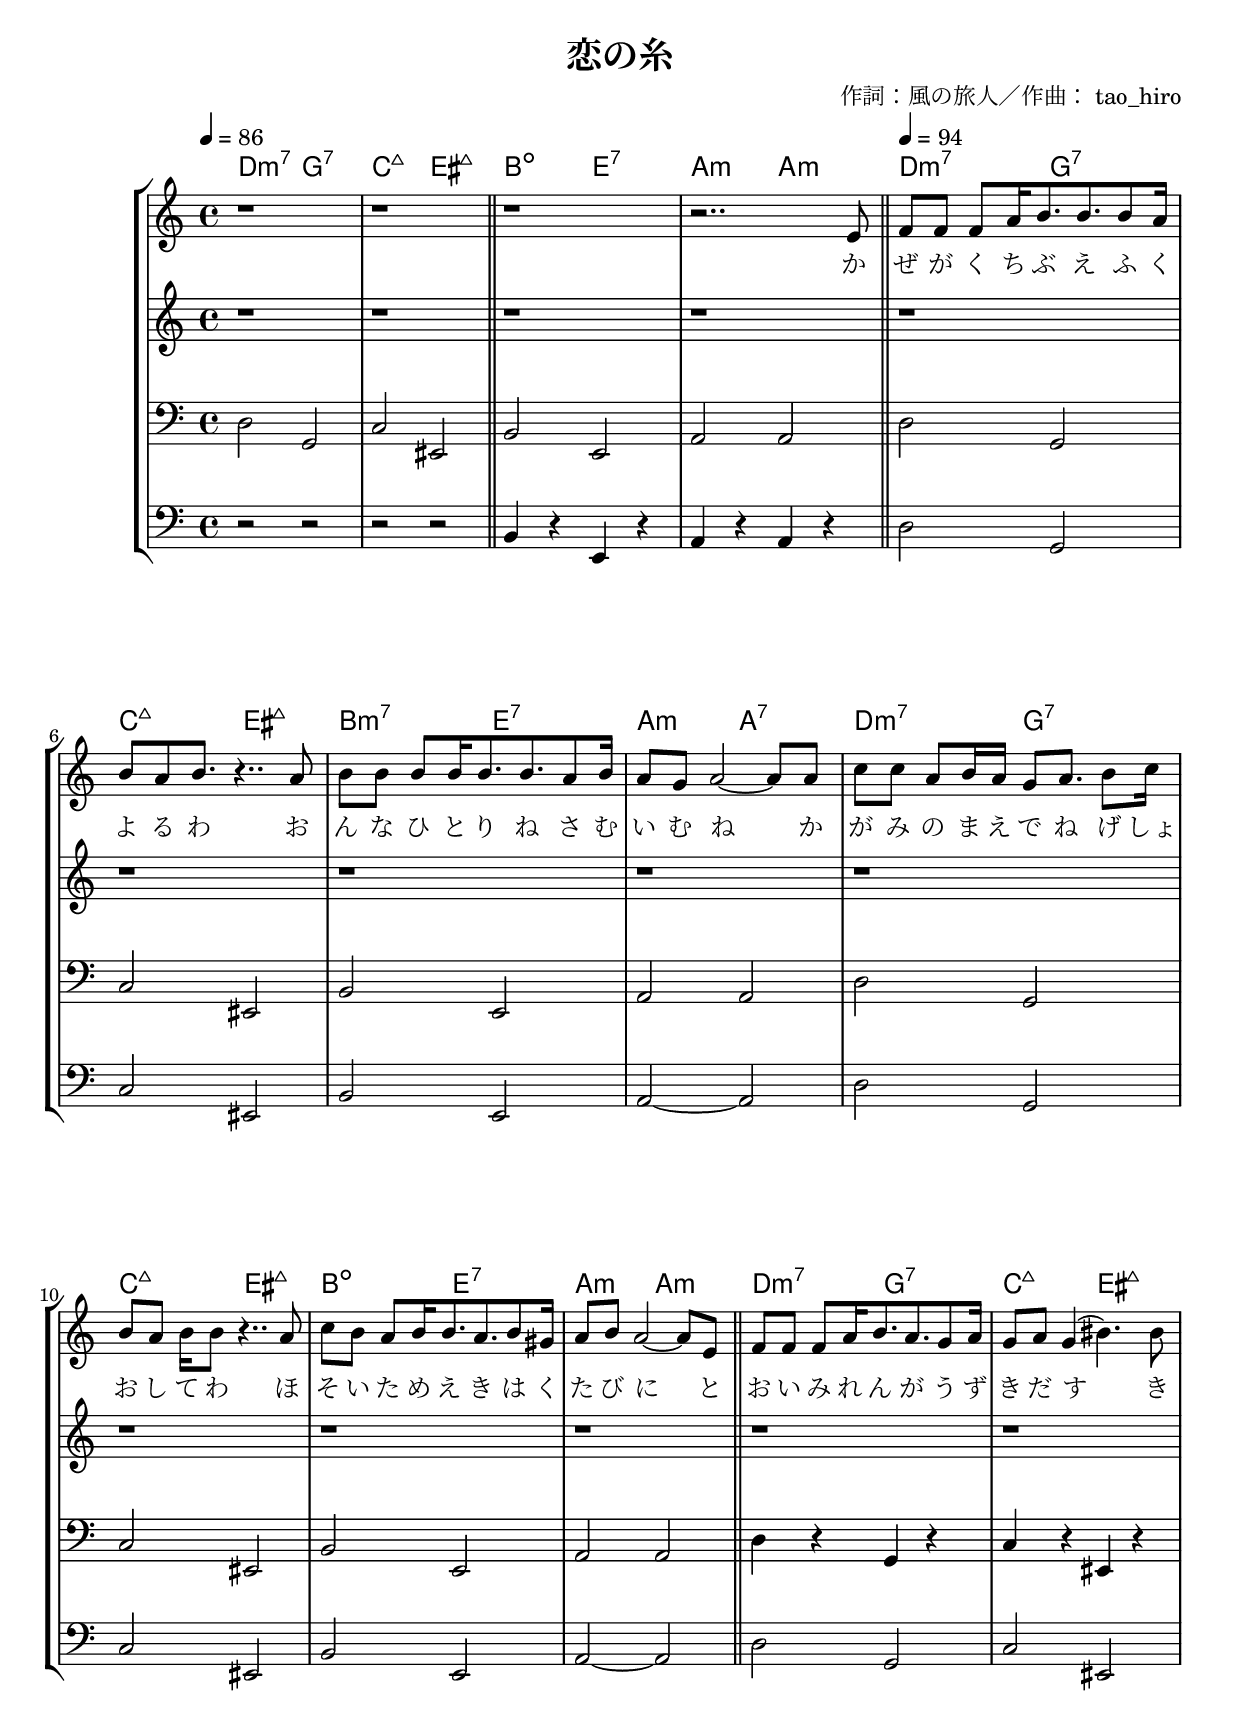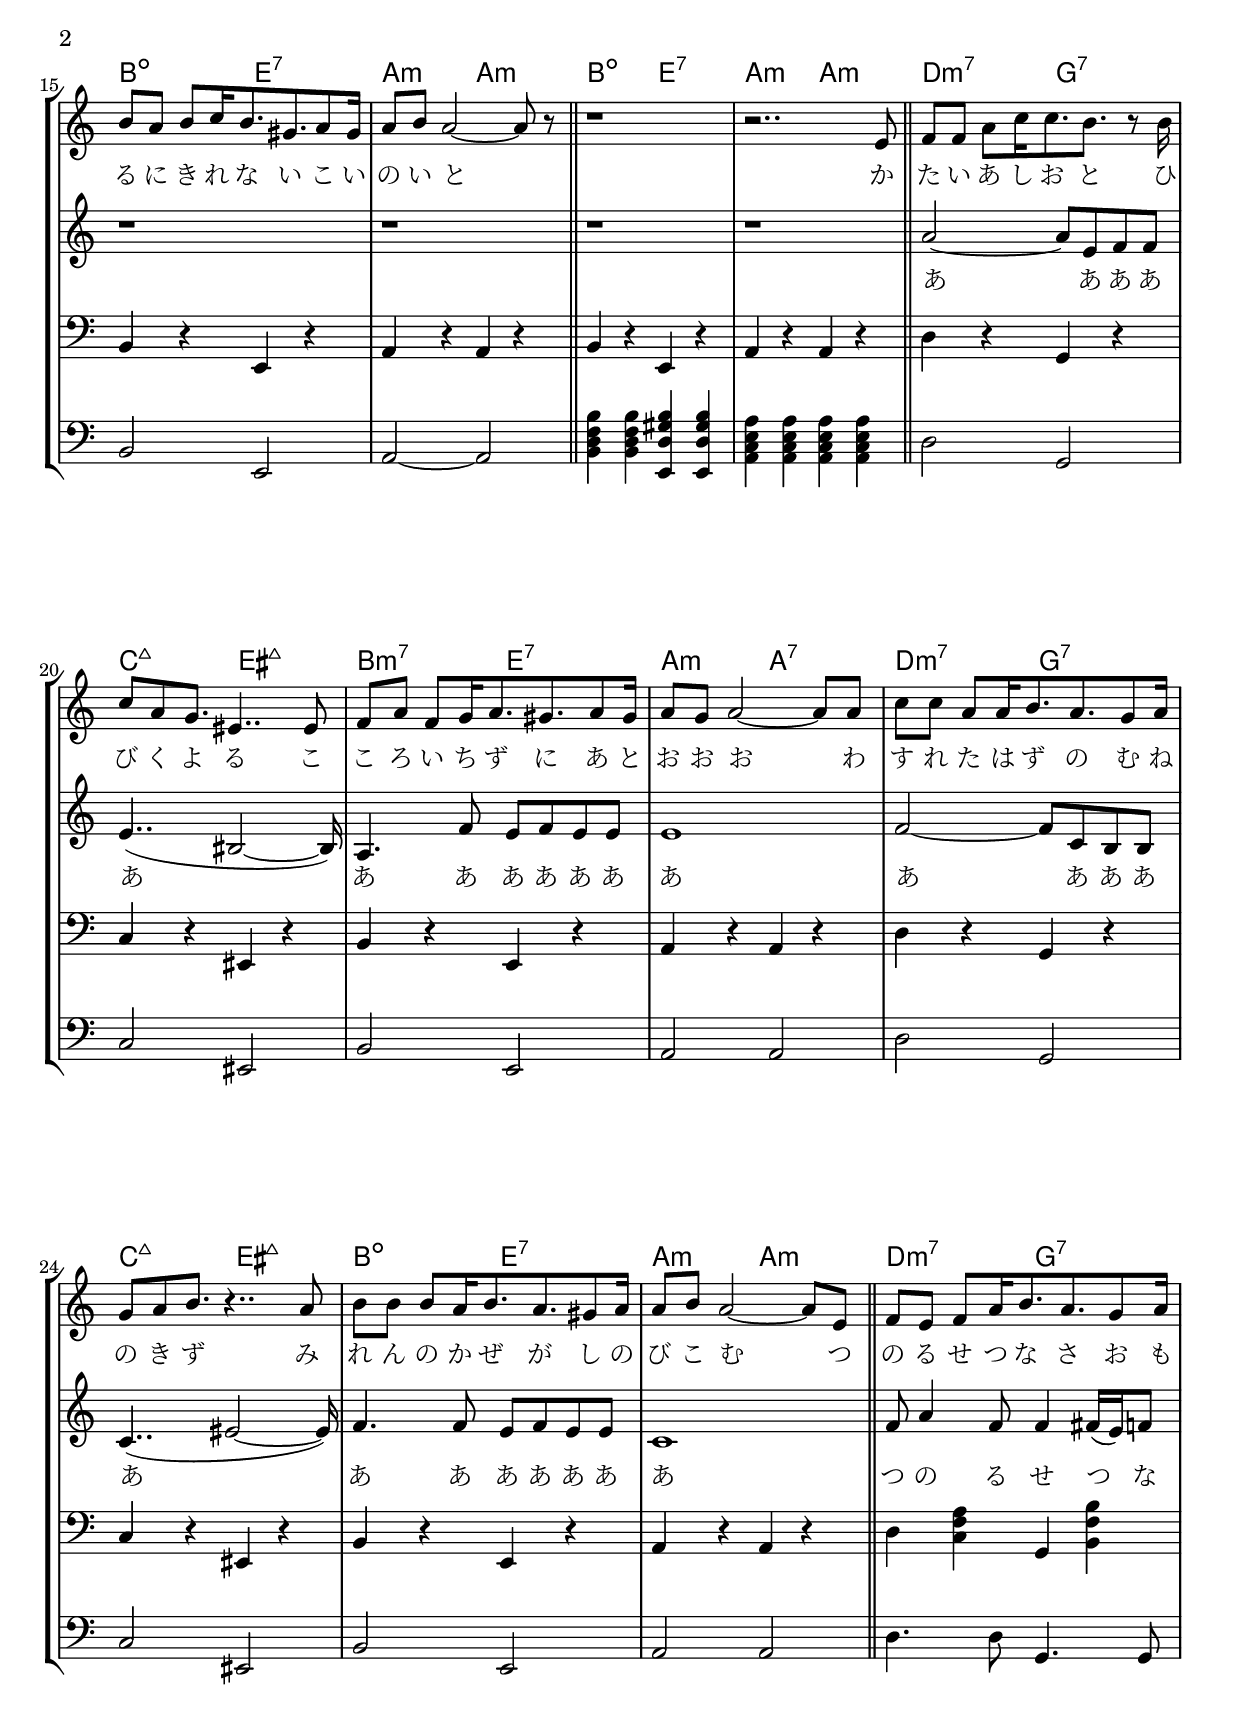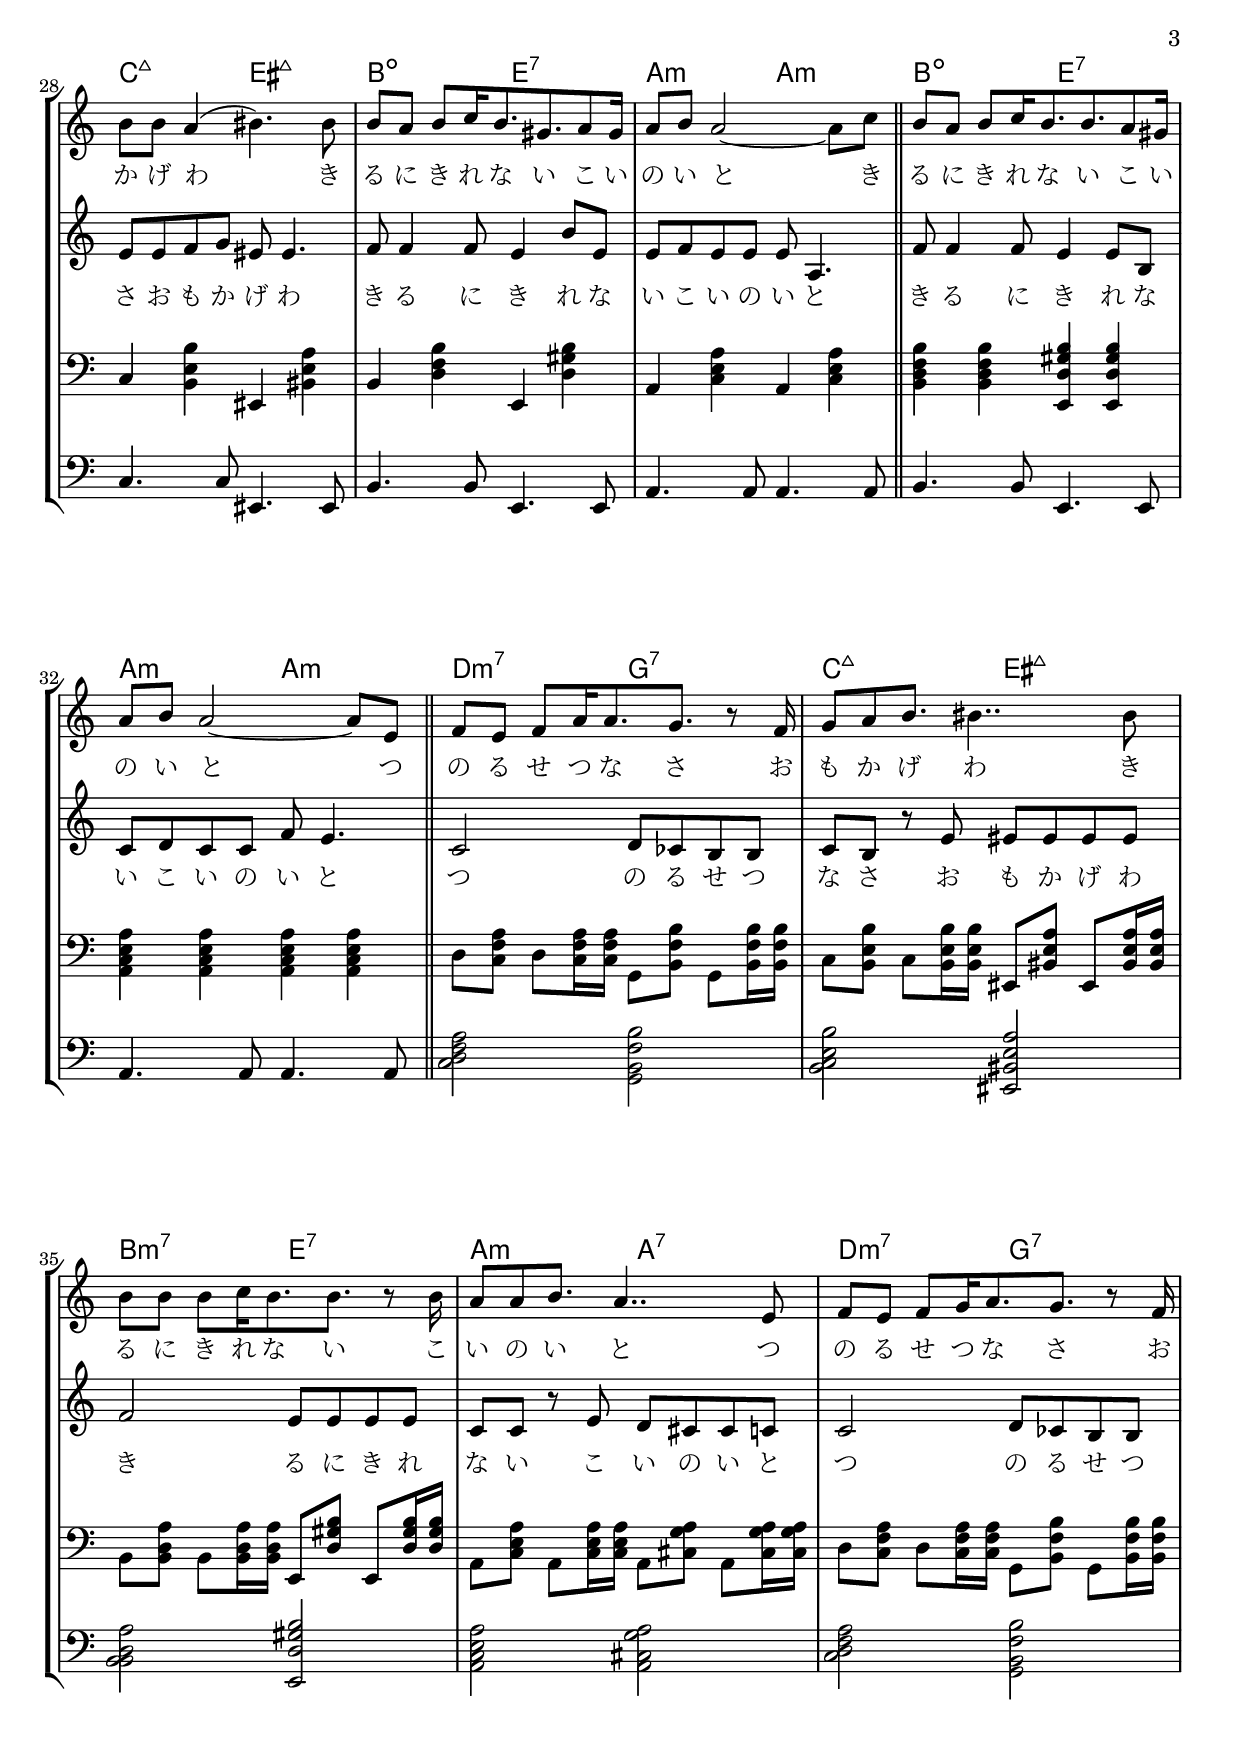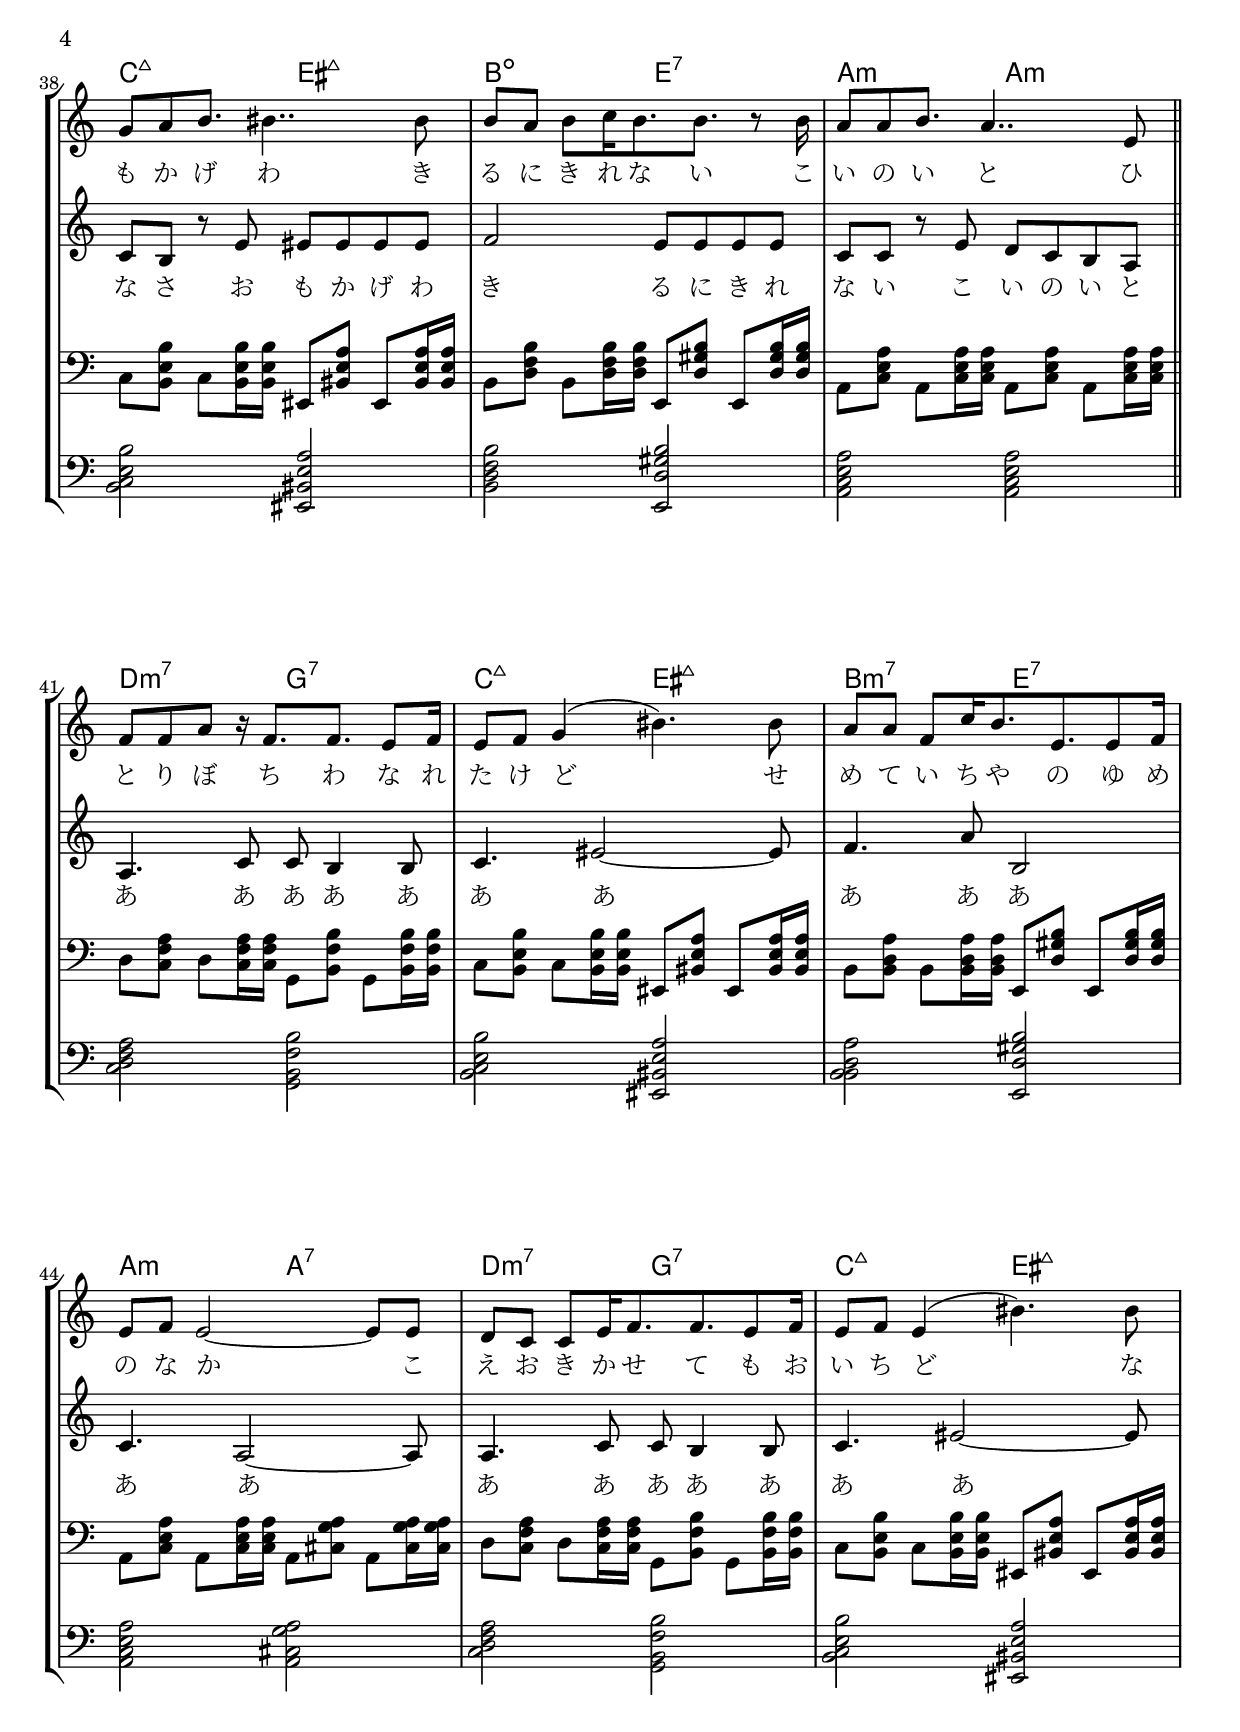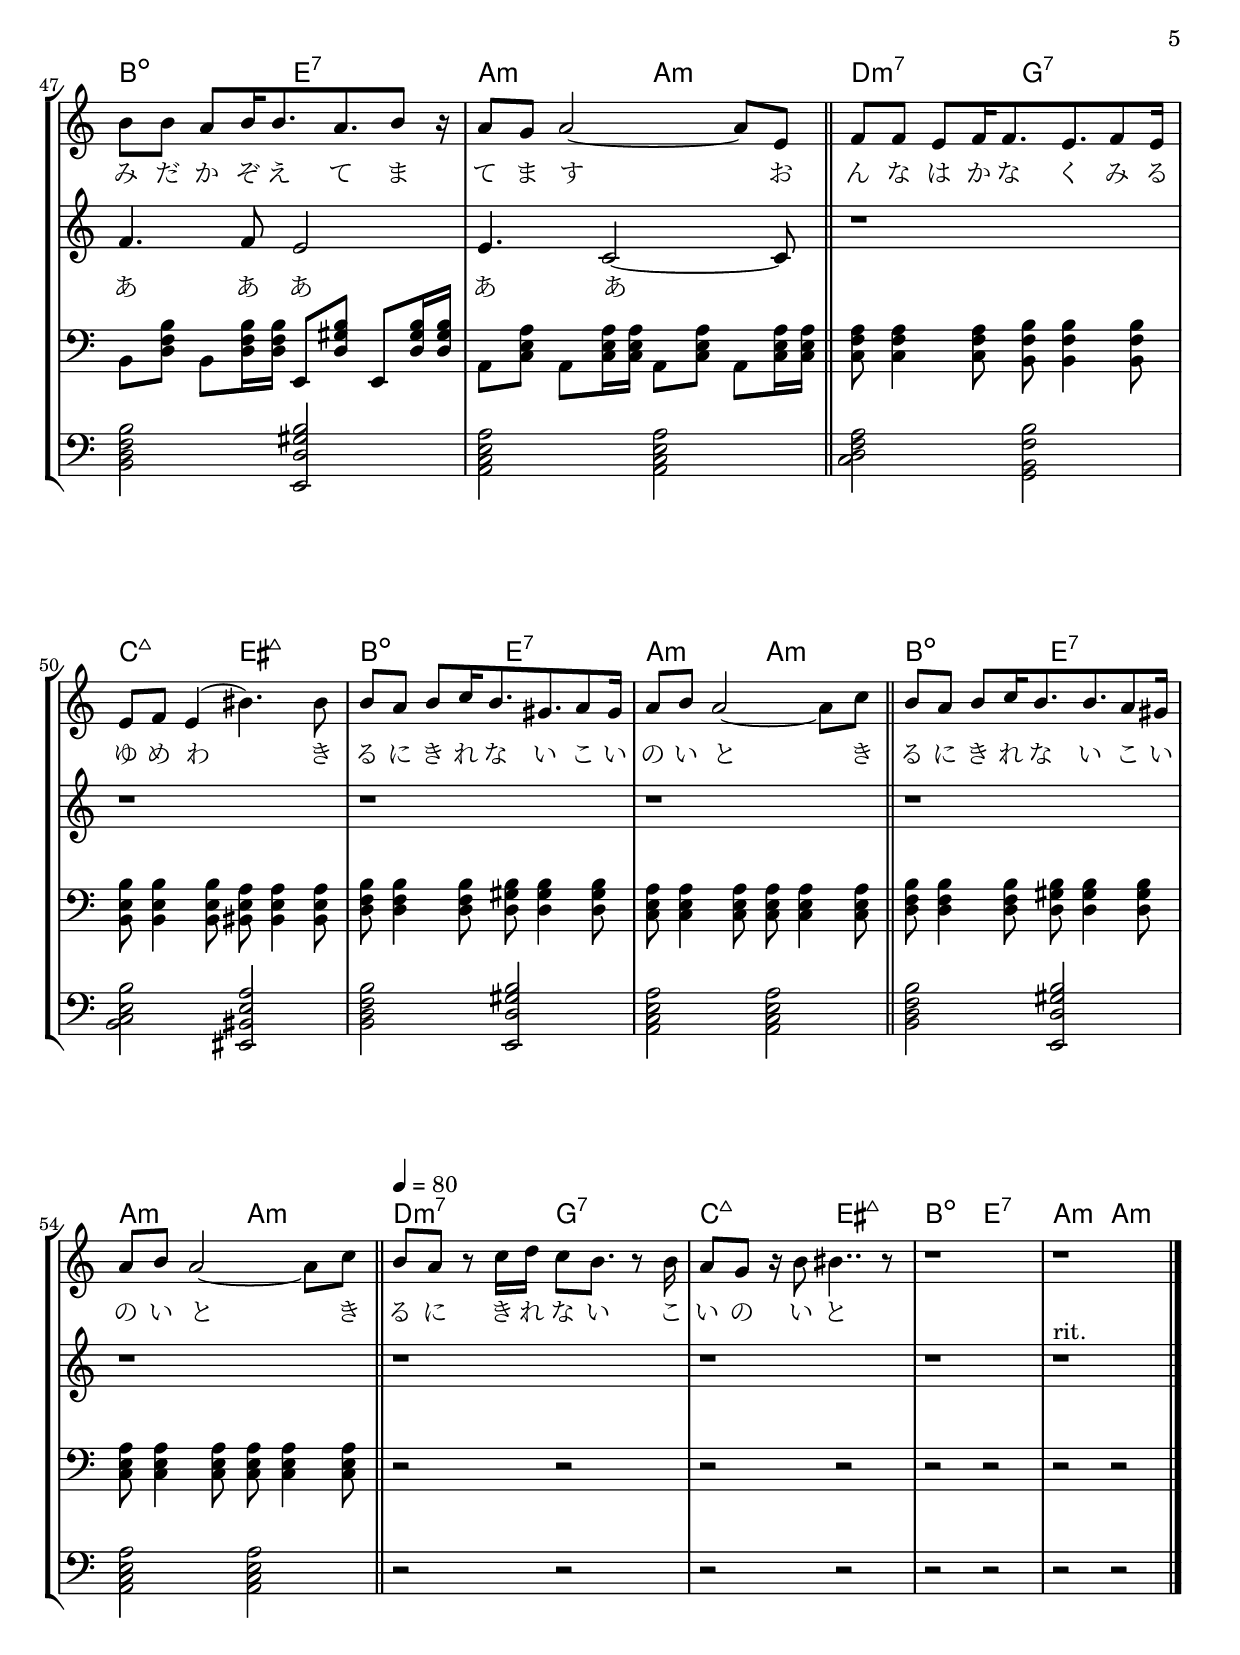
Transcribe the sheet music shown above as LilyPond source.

\version "2.12.1"

\header {
	title = \markup {恋の糸}
	composer = \markup \center-column {"作詞：風の旅人／作曲： tao_hiro"}
}

harmony = \chordmode {
	d2:min7 g:7 c:maj7 eis:maj7 

	b:dim e:7 a:m a:m 

	d:min7 g:7 c:maj7 eis:maj7 b:m7 e:7 a:m a:7 d:min7 g:7 c:maj7 eis:maj7 b:dim e:7 a:m a:m 

	d:min7 g:7 c:maj7 eis:maj7 b:dim e:7 a:m a:m 

	b:dim e:7 a:m a:m 

	d:min7 g:7 c:maj7 eis:maj7 b:m7 e:7 a:m a:7 d:min7 g:7 c:maj7 eis:maj7 b:dim e:7 a:m a:m 

	d:min7 g:7 c:maj7 eis:maj7 b:dim e:7 a:m a:m 

	b:dim e:7 a:m a:m 

	d:min7 g:7 c:maj7 eis:maj7 b:m7 e:7 a:m a:7 d:min7 g:7 c:maj7 eis:maj7 b:dim e:7 a:m a:m 

	d:min7 g:7 c:maj7 eis:maj7 b:m7 e:7 a:m a:7 d:min7 g:7 c:maj7 eis:maj7 b:dim e:7 a:m a:m 

	d:min7 g:7 c:maj7 eis:maj7 b:dim e:7 a:m a:m 

	b:dim e:7 a:m a:m 

	d:min7 g:7 c:maj7 eis:maj7 b:dim e:7 a:m a:m 
}

melody = {
	\key c \major
	\tempo 4 = 86
	r1 | r1   
	r1 | r2.. 
	\set Staff.midiInstrument = #"fss0.35"
	\set Staff.midiMinimumVolume = #0.7
	\set Staff.midiMaximumVolume = #0.9
	e'8 
		\tempo 4 = 94
f'8  f'8  f'8  a'16  b'8.  b'8.  b'8  a'16 
	b'8  a'8  b'8.  r4..  a'8 
	b'8  b'8  b'8  b'16  b'8.  b'8.  a'8  b'16 
	a'8  g'8  a'2~a'8  a'8 
	c''8  c''8  a'8  b'16  a'16  g'8  a'8.  b'8  c''16 
	b'8  a'8  b'16  b'8  r4..  a'8 
	c''8  b'8  a'8  b'16  b'8.  a'8.  b'8  gis'16 
	a'8  b'8  a'2~a'8  	\set Staff.midiInstrument = #"fss0.35"
	\set Staff.midiMinimumVolume = #0.7
	\set Staff.midiMaximumVolume = #0.9
	e'8 
	f'8  f'8  f'8  a'16  b'8.  a'8.  g'8  a'16 
	g'8  a'8  g'4  (bis'4.)  bis'8 
	b'8  a'8  b'8  c''16  b'8.  gis'8.  a'8  gis'16 
	a'8  b'8  a'2~a'8  	r8 	r1 | r2.. 
	\set Staff.midiInstrument = #"fss0.35"
	\set Staff.midiMinimumVolume = #0.7
	\set Staff.midiMaximumVolume = #0.9
	e'8 
	f'8  f'8  a'8  c''16  c''8.  b'8.  r8  b'16 
	c''8  a'8  g'8.  eis'4..  eis'8 
	f'8  a'8  f'8  g'16  a'8.  gis'8.  a'8  gis'16 
	a'8  g'8  a'2~a'8  a'8 
	c''8  c''8  a'8  a'16  b'8.  a'8.  g'8  a'16 
	g'8  a'8  b'8.  r4..  a'8 
	b'8  b'8  b'8  a'16  b'8.  a'8.  gis'8  a'16 
	a'8  b'8  a'2~a'8  	\set Staff.midiInstrument = #"fss0.35"
	\set Staff.midiMinimumVolume = #0.7
	\set Staff.midiMaximumVolume = #0.9
	e'8 
	f'8  e'8  f'8  a'16  b'8.  a'8.  g'8  a'16 
	b'8  b'8  a'4  (bis'4.)  bis'8 
	b'8  a'8  b'8  c''16  b'8.  gis'8.  a'8  gis'16 
	a'8  b'8  a'2~a'8  	\set Staff.midiInstrument = #"fss0.35"
	\set Staff.midiMinimumVolume = #0.7
	\set Staff.midiMaximumVolume = #0.9
	c''8 
	b'8  a'8  b'8  c''16  b'8.  b'8.  a'8  gis'16 
	a'8  b'8  a'2~a'8  	\set Staff.midiInstrument = #"Soprano Sax"
	\set Staff.midiMinimumVolume = #0.7
	\set Staff.midiMaximumVolume = #0.9
	e'8 
	f'8  e'8  f'8  a'16  a'8.  g'8.  r8  f'16 
	g'8  a'8  b'8.  bis'4..  bis'8 
	b'8  b'8  b'8  c''16  b'8.  b'8.  r8  b'16 
	a'8  a'8  b'8.  a'4..  e'8 
	f'8  e'8  f'8  g'16  a'8.  g'8.  r8  f'16 
	g'8  a'8  b'8.  bis'4..  bis'8 
	b'8  a'8  b'8  c''16  b'8.  b'8.  r8  b'16 
	a'8  a'8  b'8.  a'4..  	\set Staff.midiInstrument = #"fss0.35"
	\set Staff.midiMinimumVolume = #0.7
	\set Staff.midiMaximumVolume = #0.9
	e'8 
	f'8  f'8  a'8  r16  f'8.  f'8.  e'8  f'16 
	e'8  f'8  g'4  (bis'4.)  bis'8 
	a'8  a'8  f'8  c''16  b'8.  e'8.  e'8  f'16 
	e'8  f'8  e'2~e'8  e'8 
	d'8  c'8  c'8  e'16  f'8.  f'8.  e'8  f'16 
	e'8  f'8  e'4  (bis'4.)  bis'8 
	b'8  b'8  a'8  b'16  b'8.  a'8.  b'8  r16 
	a'8  g'8  a'2~a'8  	\set Staff.midiInstrument = #"fss0.35"
	\set Staff.midiMinimumVolume = #0.7
	\set Staff.midiMaximumVolume = #0.9
	e'8 
	f'8  f'8  e'8  f'16  f'8.  e'8.  f'8  e'16 
	e'8  f'8  e'4  (bis'4.)  bis'8 
	b'8  a'8  b'8  c''16  b'8.  gis'8.  a'8  gis'16 
	a'8  b'8  a'2~a'8  	\set Staff.midiInstrument = #"fss0.35"
	\set Staff.midiMinimumVolume = #0.7
	\set Staff.midiMaximumVolume = #0.9
	c''8 
	b'8  a'8  b'8  c''16  b'8.  b'8.  a'8  gis'16 
	a'8  b'8  a'2~a'8  	\set Staff.midiInstrument = #"fss0.35"
	\set Staff.midiMinimumVolume = #0.7
	\set Staff.midiMaximumVolume = #0.9
	c''8 
		\tempo 4 = 80
b'8  a'8  r8  c''16  d''16  c''8  b'8.  r8  b'16 
	a'8  g'8  r16  b'8  bis'4..  	r8 r1 r1 	\bar "|."
}

words = \lyricmode {
	
	
	か  ぜ  が  く  ち  ぶ  え  ふ  く  よ  る  わ  お  ん  な  ひ  と  り  ね  さ  む  い  む  ね  か  が  み  の  ま  え  で  ね  げ  しょ  お  し  て  わ  ほ  そ  い  た  め  え  き  は  く  た  び  に  
	と  お  い  み  れ  ん  が  う  ず  き  だ  す  き  る  に  き  れ  な  い  こ  い  の  い  と  
	
	か  た  い  あ  し  お  と  ひ  び  く  よ  る  こ  こ  ろ  い  ち  ず  に  あ  と  お  お  お  わ  す  れ  た  は  ず  の  む  ね  の  き  ず  み  れ  ん  の  か  ぜ  が  し  の  び  こ  む  
	つ  の  る  せ  つ  な  さ  お  も  か  げ  わ  き  る  に  き  れ  な  い  こ  い  の  い  と  
	き  る  に  き  れ  な  い  こ  い  の  い  と  
	つ  の  る  せ  つ  な  さ  お  も  か  げ  わ  き  る  に  き  れ  な  い  こ  い  の  い  と  つ  の  る  せ  つ  な  さ  お  も  か  げ  わ  き  る  に  き  れ  な  い  こ  い  の  い  と  
	ひ  と  り  ぼ  ち  わ  な  れ  た  け  ど  せ  め  て  い  ち  や  の  ゆ  め  の  な  か  こ  え  お  き  か  せ  て  も  お  い  ち  ど  な  み  だ  か  ぞ  え  て  ま  て  ま  す  
	お  ん  な  は  か  な  く  み  る  ゆ  め  わ  き  る  に  き  れ  な  い  こ  い  の  い  と  
	き  る  に  き  れ  な  い  こ  い  の  い  と  
	き  る  に  き  れ  な  い  こ  い  の  い  と  
}

secondmelody = {
	\key c \major
	\tempo 4 = 86
	r1 | r1   
	r1 | r1   
	\tempo 4 = 94
	r1 | r1 | r1 | r1 | r1 | r1 | r1 | r1   
	r1 | r1 | r1 | r1   
	r1 | r1   
	\set Staff.midiInstrument = #"French Horn"
	\set Staff.midiMinimumVolume = #0.7
	\set Staff.midiMaximumVolume = #0.9
	 a'2~a'8  e'8  f'8  f'8 
	e'4..  (bis2~bis16) 
	a4.  f'8  e'8  f'8  e'8  e'8 
	e'1 
	f'2~f'8  c'8  b8  b8 
	c'4..  (eis'2~eis'16) 
	f'4.  f'8  e'8  f'8  e'8  e'8 
	c'1
	\set Staff.midiInstrument = #"French Horn"
	\set Staff.midiMinimumVolume = #0.7
	\set Staff.midiMaximumVolume = #0.9
	 f'8  a'4  f'8  f'4  fis'16  (e'16)  f'8 
	e'8  e'8  f'8  g'8  eis'8  eis'4. 
	f'8  f'4  f'8  e'4  b'8  e'8 
	e'8  f'8  e'8  e'8  e'8  a4.
	\set Staff.midiInstrument = #"French Horn"
	\set Staff.midiMinimumVolume = #0.7
	\set Staff.midiMaximumVolume = #0.9
	 f'8  f'4  f'8  e'4  e'8  b8 
	c'8  d'8  c'8  c'8  f'8  e'4.
	\set Staff.midiInstrument = #"French Horn"
	\set Staff.midiMinimumVolume = #0.7
	\set Staff.midiMaximumVolume = #0.9
	 c'2  d'8  ces'8  b8  b8 
	c'8  b8  r8  e'8  eis'8  eis'8  eis'8  eis'8 
	f'2  e'8  e'8  e'8  e'8 
	c'8  c'8  r8  e'8  d'8  cis'8  cis'8  c'8 
	c'2  d'8  ces'8  b8  b8 
	c'8  b8  r8  e'8  eis'8  eis'8  eis'8  eis'8 
	f'2  e'8  e'8  e'8  e'8 
	c'8  c'8  r8  e'8  d'8  c'8  b8  a8
	\set Staff.midiInstrument = #"French Horn"
	\set Staff.midiMinimumVolume = #0.7
	\set Staff.midiMaximumVolume = #0.9
	 a4.  c'8  c'8  b4  b8 
	c'4.  eis'2~eis'8 
	f'4.  a'8  b2 
	c'4.  a2~a8 
	a4.  c'8  c'8  b4  b8 
	c'4.  eis'2~eis'8 
	f'4.  f'8  e'2 
	e'4.  c'2~c'8
	r1 | r1 | r1 | r1   
	r1 | r1   
	\tempo 4 = 80
	r1 | r1 | r1 | r1^"rit." \bar "|."
}

secondwords = \lyricmode {
	
	
	
	
	
	あ  あ  あ  あ  あ  あ  あ  あ  あ  あ  あ  あ  あ  あ  あ  あ  あ  あ  あ  あ  あ  あ  あ  あ  
	つ  の  る  せ  つ  な  さ  お  も  か  げ  わ  き  る  に  き  れ  な  い  こ  い  の  い  と  
	き  る  に  き  れ  な  い  こ  い  の  い  と  
	つ  の  る  せ  つ  な  さ  お  も  か  げ  わ  き  る  に  き  れ  な  い  こ  い  の  い  と  つ  の  る  せ  つ  な  さ  お  も  か  げ  わ  き  る  に  き  れ  な  い  こ  い  の  い  と  
	あ  あ  あ  あ  あ  あ  あ  あ  あ  あ  あ  あ  あ  あ  あ  あ  あ  あ  あ  あ  あ  あ  あ  あ  
	
	
	
}

tempochange = {
	\tempo 4 = 86
	r1 | r1 \bar "||"
	\tempo 4 = 86
	r1 | r1 \bar "||"
	\tempo 4 = 94
	r1 | r1 | r1 | r1 | r1 | r1 | r1 | r1 \bar "||"
	\tempo 4 = 94
	r1 | r1 | r1 | r1 \bar "||"
	\tempo 4 = 94
	r1 | r1 \bar "||"
	\tempo 4 = 94
	r1 | r1 | r1 | r1 | r1 | r1 | r1 | r1 \bar "||"
	\tempo 4 = 94
	r1 | r1 | r1 | r1 \bar "||"
	\tempo 4 = 94
	r1 | r1 \bar "||"
	\tempo 4 = 94
	r1 | r1 | r1 | r1 | r1 | r1 | r1 | r1 \bar "||"
	\tempo 4 = 94
	r1 | r1 | r1 | r1 | r1 | r1 | r1 | r1 \bar "||"
	\tempo 4 = 94
	r1 | r1 | r1 | r1 \bar "||"
	\tempo 4 = 94
	r1 | r1 \bar "||"
	\tempo 4 = 80
	r1 | r1 | r1 | r1 \bar "|."
}

mainacc = {
	\clef bass
	\set Staff.midiInstrument = #"Violin"
	\set Staff.midiMinimumVolume = #0.3
	\set Staff.midiMaximumVolume = #0.6
	\key c \major
	\tempo 4 = 86
	d2
	~g,2
	c2
	~eis,2
	\bar "||"

	\set Staff.midiInstrument = #"Violin"
	\set Staff.midiMinimumVolume = #0.3
	\set Staff.midiMaximumVolume = #0.6
	b,2
	e,2
	a,2
	a,2
	\bar "||"

	\set Staff.midiInstrument = #"Viola"
	\set Staff.midiMinimumVolume = #0.3
	\set Staff.midiMaximumVolume = #0.6
	\tempo 4 = 94
	d2
	g,2
	c2
	eis,2
	b,2
	e,2
	a,2
	a,2
	d2
	g,2
	c2
	eis,2
	b,2
	e,2
	a,2
	a,2
	\bar "||"

	\set Staff.midiInstrument = #"Cello"
	\set Staff.midiMinimumVolume = #0.3
	\set Staff.midiMaximumVolume = #0.6
	d4 r4
	g,4 r4
	c4 r4
	eis,4 r4
	b,4 r4
	e,4 r4
	a,4 r4
	a,4 r4
	\bar "||"

	\set Staff.midiInstrument = #"Violin"
	\set Staff.midiMinimumVolume = #0.3
	\set Staff.midiMaximumVolume = #0.6
	b,4 r4
	e,4 r4
	a,4 r4
	a,4 r4
	\bar "||"

	\set Staff.midiInstrument = #"Viola"
	\set Staff.midiMinimumVolume = #0.3
	\set Staff.midiMaximumVolume = #0.6
	d4 r4
	g,4 r4
	c4 r4
	eis,4 r4
	b,4 r4
	e,4 r4
	a,4 r4
	a,4 r4
	d4 r4
	g,4 r4
	c4 r4
	eis,4 r4
	b,4 r4
	e,4 r4
	a,4 r4
	a,4 r4
	\bar "||"

	\set Staff.midiInstrument = #"Cello"
	\set Staff.midiMinimumVolume = #0.3
	\set Staff.midiMaximumVolume = #0.6
	d4 <c f a>4
	g,4 <b, f b>4
	c4 <b, e b>4
	eis,4 <bis, e a>4
	b,4 <d f b>4
	e,4 <d gis b>4
	a,4 <c e a>4
	a,4 <c e a>4
	\bar "||"

	\set Staff.midiInstrument = #"Cello"
	\set Staff.midiMinimumVolume = #0.3
	\set Staff.midiMaximumVolume = #0.6
	<b, d f b>4 <b, d f b>4
	<e, d gis b>4 <e, d gis b>4
	<a, c e a>4 <a, c e a>4
	<a, c e a>4 <a, c e a>4
	\bar "||"

	\set Staff.midiInstrument = #"Contrabass"
	\set Staff.midiMinimumVolume = #0.3
	\set Staff.midiMaximumVolume = #0.6
	d8 <c f a> d <c f a>16 <c f a>
	g,8 <b, f b> g, <b, f b>16 <b, f b>
	c8 <b, e b> c <b, e b>16 <b, e b>
	eis,8 <bis, e a> eis, <bis, e a>16 <bis, e a>
	b,8 <b, d a> b, <b, d a>16 <b, d a>
	e,8 <d gis b> e, <d gis b>16 <d gis b>
	a,8 <c e a> a, <c e a>16 <c e a>
	a,8 <cis g a> a, <cis g a>16 <cis g a>
	d8 <c f a> d <c f a>16 <c f a>
	g,8 <b, f b> g, <b, f b>16 <b, f b>
	c8 <b, e b> c <b, e b>16 <b, e b>
	eis,8 <bis, e a> eis, <bis, e a>16 <bis, e a>
	b,8 <d f b> b, <d f b>16 <d f b>
	e,8 <d gis b> e, <d gis b>16 <d gis b>
	a,8 <c e a> a, <c e a>16 <c e a>
	a,8 <c e a> a, <c e a>16 <c e a>
	\bar "||"

	\set Staff.midiInstrument = #"Contrabass"
	\set Staff.midiMinimumVolume = #0.3
	\set Staff.midiMaximumVolume = #0.6
	d8 <c f a> d <c f a>16 <c f a>
	g,8 <b, f b> g, <b, f b>16 <b, f b>
	c8 <b, e b> c <b, e b>16 <b, e b>
	eis,8 <bis, e a> eis, <bis, e a>16 <bis, e a>
	b,8 <b, d a> b, <b, d a>16 <b, d a>
	e,8 <d gis b> e, <d gis b>16 <d gis b>
	a,8 <c e a> a, <c e a>16 <c e a>
	a,8 <cis g a> a, <cis g a>16 <cis g a>
	d8 <c f a> d <c f a>16 <c f a>
	g,8 <b, f b> g, <b, f b>16 <b, f b>
	c8 <b, e b> c <b, e b>16 <b, e b>
	eis,8 <bis, e a> eis, <bis, e a>16 <bis, e a>
	b,8 <d f b> b, <d f b>16 <d f b>
	e,8 <d gis b> e, <d gis b>16 <d gis b>
	a,8 <c e a> a, <c e a>16 <c e a>
	a,8 <c e a> a, <c e a>16 <c e a>
	\bar "||"

	\set Staff.midiInstrument = #"Contrabass"
	\set Staff.midiMinimumVolume = #0.3
	\set Staff.midiMaximumVolume = #0.6
	<c f a>8 <c f a>4 <c f a>8
	<b, f b>8 <b, f b>4 <b, f b>8
	<b, e b>8 <b, e b>4 <b, e b>8
	<bis, e a>8 <bis, e a>4 <bis, e a>8
	<d f b>8 <d f b>4 <d f b>8
	<d gis b>8 <d gis b>4 <d gis b>8
	<c e a>8 <c e a>4 <c e a>8
	<c e a>8 <c e a>4 <c e a>8
	\bar "||"

	\set Staff.midiInstrument = #"Contrabass"
	\set Staff.midiMinimumVolume = #0.3
	\set Staff.midiMaximumVolume = #0.6
	<d f b>8 <d f b>4 <d f b>8
	<d gis b>8 <d gis b>4 <d gis b>8
	<c e a>8 <c e a>4 <c e a>8
	<c e a>8 <c e a>4 <c e a>8
	\bar "||"

	\set Staff.midiInstrument = #"Acoustic grand"
	\set Staff.midiMinimumVolume = #0.3
	\set Staff.midiMaximumVolume = #0.6
	\tempo 4 = 80
	r2
	r2
	r2
	r2
	r2
	r2
	r2
	r2
	\bar "|."
}

subacc = {
	\clef bass
	\set Staff.midiInstrument = #"Acoustic grand"
	\set Staff.midiMinimumVolume = #0.3
	\set Staff.midiMaximumVolume = #0.6
	\key c \major
	\tempo 4 = 86
	r2
	r2
	r2
	r2
	\bar "||"

	\set Staff.midiInstrument = #"Muted Trumpet"
	\set Staff.midiMinimumVolume = #0.3
	\set Staff.midiMaximumVolume = #0.6
	b,4 r4
	e,4 r4
	a,4 r4
	a,4 r4
	\bar "||"

	\set Staff.midiInstrument = #"Muted Trumpet"
	\set Staff.midiMinimumVolume = #0.3
	\set Staff.midiMaximumVolume = #0.6
	\tempo 4 = 94
	d2
	~g,2
	c2
	~eis,2
	b,2
	~e,2
	a,2
	~a,2
	d2
	~g,2
	c2
	~eis,2
	b,2
	~e,2
	a,2
	~a,2
	\bar "||"

	\set Staff.midiInstrument = #"Muted Trumpet"
	\set Staff.midiMinimumVolume = #0.3
	\set Staff.midiMaximumVolume = #0.6
	d2
	~g,2
	c2
	~eis,2
	b,2
	~e,2
	a,2
	~a,2
	\bar "||"

	\set Staff.midiInstrument = #"Muted Trumpet"
	\set Staff.midiMinimumVolume = #0.3
	\set Staff.midiMaximumVolume = #0.6
	<b, d f b>4 <b, d f b>4
	<e, d gis b>4 <e, d gis b>4
	<a, c e a>4 <a, c e a>4
	<a, c e a>4 <a, c e a>4
	\bar "||"

	\set Staff.midiInstrument = #"Muted Trumpet"
	\set Staff.midiMinimumVolume = #0.3
	\set Staff.midiMaximumVolume = #0.6
	d2
	g,2
	c2
	eis,2
	b,2
	e,2
	a,2
	a,2
	d2
	g,2
	c2
	eis,2
	b,2
	e,2
	a,2
	a,2
	\bar "||"

	\set Staff.midiInstrument = #"Muted Trumpet"
	\set Staff.midiMinimumVolume = #0.3
	\set Staff.midiMaximumVolume = #0.6
	d4.d8
	g,4.g,8
	c4.c8
	eis,4.eis,8
	b,4.b,8
	e,4.e,8
	a,4.a,8
	a,4.a,8
	\bar "||"

	\set Staff.midiInstrument = #"Muted Trumpet"
	\set Staff.midiMinimumVolume = #0.3
	\set Staff.midiMaximumVolume = #0.6
	b,4.b,8
	e,4.e,8
	a,4.a,8
	a,4.a,8
	\bar "||"

	\set Staff.midiInstrument = #"Muted Trumpet"
	\set Staff.midiMinimumVolume = #0.3
	\set Staff.midiMaximumVolume = #0.6
	<d c f a>2
	<g, b, f b>2
	<c b, e b>2
	<eis, bis, e a>2
	<b, b, d a>2
	<e, d gis b>2
	<a, c e a>2
	<a, cis g a>2
	<d c f a>2
	<g, b, f b>2
	<c b, e b>2
	<eis, bis, e a>2
	<b, d f b>2
	<e, d gis b>2
	<a, c e a>2
	<a, c e a>2
	\bar "||"

	\set Staff.midiInstrument = #"Muted Trumpet"
	\set Staff.midiMinimumVolume = #0.3
	\set Staff.midiMaximumVolume = #0.6
	<d c f a>2
	<g, b, f b>2
	<c b, e b>2
	<eis, bis, e a>2
	<b, b, d a>2
	<e, d gis b>2
	<a, c e a>2
	<a, cis g a>2
	<d c f a>2
	<g, b, f b>2
	<c b, e b>2
	<eis, bis, e a>2
	<b, d f b>2
	<e, d gis b>2
	<a, c e a>2
	<a, c e a>2
	\bar "||"

	\set Staff.midiInstrument = #"Muted Trumpet"
	\set Staff.midiMinimumVolume = #0.3
	\set Staff.midiMaximumVolume = #0.6
	<d c f a>2
	<g, b, f b>2
	<c b, e b>2
	<eis, bis, e a>2
	<b, d f b>2
	<e, d gis b>2
	<a, c e a>2
	<a, c e a>2
	\bar "||"

	\set Staff.midiInstrument = #"Muted Trumpet"
	\set Staff.midiMinimumVolume = #0.3
	\set Staff.midiMaximumVolume = #0.6
	<b, d f b>2
	<e, d gis b>2
	<a, c e a>2
	<a, c e a>2
	\bar "||"

	\set Staff.midiInstrument = #"Acoustic grand"
	\set Staff.midiMinimumVolume = #0.3
	\set Staff.midiMaximumVolume = #0.6
	\tempo 4 = 80
	r2
	r2
	r2
	r2
	r2
	r2
	r2
	r2
	\bar "|."
}

percA = {
	\drummode {
	r1 |r1 \bar "||"
	r1 |r1 \bar "||"
	r1  |r1  |r1  |r1  |r1  |r1  |r1  |r2 r8 hho4 hho8  \bar "||"
	r1  |r1  |r1  |r2 r8 hho4 hho8  \bar "||"
	r1  |r2 r8 hho4 hho8  \bar "||"
	hh4 hh8 hh2 r8  |\times 16/32{ hh2 hh8. hh8. hh4. hh2. } |hh4 hh8 hh2 r8  |hh4 hh8 hh4 hh4.  |hh4 hh8 hh2 r8  |\times 16/32{ hh2 hh8. hh8. hh4. hh2. } |hh4 hh8 hh2 r8  |\times 16/32{ hh2 hh8. hh1 r4 r16 } \bar "||"
	\times 16/12{ cymr8. cymr8 cymr16 cymr8. cymr8 cymr16 } |\times 16/12{ r8. cymr8 cymr16 cymr8. cymr8 cymr16 } |\times 16/12{ cymr8. cymr8 cymr16 cymr8. cymr8 cymr16 } |\times 16/12{ cymr8. cymr8 cymr4. r16 } \bar "||"
	\times 16/12{ cymr8. cymr8 cymr16 cymr8. cymr8 cymr16 } |\times 16/12{ cymr8. cymr8 cymr4. r16 } \bar "||"
	cymr4 cymr4 cymr4 cymr4  |cymr4 cymr8 cymr16 cymr16 cymr4 cymr4  |cymr4 cymr4 cymr4 cymr4  |cymr4 cymr2.  |cymr4 cymr4 cymr4 cymr4  |cymr4 cymr8 cymr16 cymr16 cymr4 cymr4  |cymr4 cymr4 cymr4 cymr4  |cymr4 cymr2.  \bar "||"
	cymr4 cymr4 cymr4 cymr4  |cymr4 cymr8 cymr16 cymr16 cymr4 cymr4  |cymr4 cymr4 cymr4 cymr4  |cymr4 cymr2.  |cymr4 cymr4 cymr4 cymr4  |cymr4 cymr8 cymr16 cymr16 cymr4 cymr4  |cymr4 cymr4 cymr4 cymr4  |cymr4 cymr2.  \bar "||"
	r8 cymr16 cymr16 cymr8 cymr16 cymr16 cymr8 cymr16 cymr16 cymr8 cymr8  |cymr8 cymr16 cymr16 cymr8 cymr16 cymr16 cymr8 cymr16 cymr16 cymr8 cymr8  |cymr8 cymr16 cymr16 cymr8 cymr16 cymr16 cymr8 cymr16 cymr16 cymr8 cymr16 cymr16  |cymr8 cymr16 cymr16 cymr8 cymr16 cymr16 cymr8 cymr16 cymr16 cymr8 cymr8  \bar "||"
	r8 cymr16 cymr16 cymr8 cymr16 cymr16 cymr8 cymr16 cymr16 cymr8 cymr8  |cymr8 cymr16 cymr16 cymr8 cymr16 cymr16 cymr8 cymr16 cymr16 cymr8 cymr8  \bar "||"
	r1 |r1 |r1 |r1 \bar "|."
	}
}

percB = {
	\drummode {
	r1 |r1 \bar "||"
	r1 |r1 \bar "||"
	r4. hhp2 hhp8  |r4. hhp2 hhp8  |r4. hhp2 hhp8  |r4. hhp2 hhp8  |r4. hhp2 hhp8  |r4. hhp2 hhp8  |r4. hhp2 hhp8  |hhp4 hhp4 hhp4 hhp4  \bar "||"
	r4. hhp2 hhp8  |r4. hhp2 hhp8  |r4. hhp2 hhp8  |hhp4 hhp4 hhp4 hhp4  \bar "||"
	r4. hhp2 hhp8  |hhp4 hhp4 hhp4 hhp4  \bar "||"
	r16 hhp8 hhp8 hhp2 r8.  |\times 16/32{ r8 hhp4 hhp4 hhp8 hhp2 r8 hhp2 r8 } |r16 hhp8 hhp8 hhp2 r8.  |r16 hhp8 hhp8 hhp8. hhp2  |r16 hhp8 hhp8 hhp2 r8.  |\times 16/32{ r8 hhp4 hhp4 hhp8 hhp2 r8 hhp2 r8 } |r16 hhp8 hhp8 hhp2 r8.  |\times 16/32{ r8 hhp4 hhp4 hhp8 hhp1 r4 } \bar "||"
	\times 16/12{ r2 r8 hhp8 } |\times 16/12{ r2. } |\times 16/12{ r2 r8 hhp8 } |\times 16/12{ hhp2. } \bar "||"
	\times 16/12{ r2 r8 hhp8 } |\times 16/12{ r2. } \bar "||"
	r2 sn2  |r2 sn2  |r2 sn2  |r8 sn8 sn2.  |r2 sn2  |r2 sn2  |r2 sn2  |r8 sn8 sn2.  \bar "||"
	r2 sn2  |r2 sn2  |r2 sn2  |r8 sn8 sn2.  |r2 sn2  |r2 sn2  |r2 sn2  |r8 sn8 sn2.  \bar "||"
	r4 sn2 sn4  |r4 sn8 sn4. sn4  |r4 sn2 sn4  |r4 sn2 sn8 sn16 sn16  \bar "||"
	r4 sn2 sn4  |r4 sn2 sn8 sn16 sn16  \bar "||"
	r1 |r1 |r1 |r1 \bar "|."
	}
}

percC = {
	\drummode {
	r1 |r1 \bar "||"
	r1 |r1 \bar "||"
	hh4 hh4 hh4 hh4  |hh4 hh4 hh4 hh4  |hh4 hh4 hh4 hh4  |hh4 hh4 hh4 hh4  |hh4 hh4 hh4 hh4  |hh4 hh4 hh4 hh4  |hh4 hh4 hh4 hh4  |r4. hh2 r8  \bar "||"
	hh4 hh4 hh4 hh4  |hh4 hh4 hh4 hh4  |hh4 hh4 hh4 hh4  |r4. hh2 r8  \bar "||"
	hh4 hh4 hh4 hh4  |r4. hh2 r8  \bar "||"
	r1  |\times 16/32{ r1 r2 hho2 } |r1  |\times 16/32{ r1 r2 hho2 } |r1  |\times 16/32{ r1 r2 hho2 } |r1  |\times 16/32{ r1 r2 hho2 } \bar "||"
	\times 16/12{ bd4. bd4 r16 bd16 } |\times 16/12{ bd4. bd4. } |\times 16/12{ bd4. bd4 r16 bd16 } |\times 16/12{ bd4 r16 bd16 bd4. } \bar "||"
	\times 16/12{ bd4. bd4 r16 bd16 } |\times 16/12{ bd4 r16 bd16 bd4. } \bar "||"
	bd2. r8 bd8  |bd2. r8 bd8  |bd2. r8 bd8  |bd4. bd8 bd4. bd8  |bd2. r8 bd8  |bd2. r8 bd8  |bd2. r8 bd8  |bd2 r8 bd4.  \bar "||"
	bd2. r8 bd8  |bd2. r8 bd8  |bd2. r8 bd8  |bd4. bd8 bd4. bd8  |bd2. r8 bd8  |bd2. r8 bd8  |bd2. r8 bd8  |bd2 r8 bd4.  \bar "||"
	bd8. bd16 bd8. bd16 bd8. bd16 bd8. bd16  |bd8. bd16 bd8. bd16 bd8. bd16 bd4  |bd8. bd16 bd8. bd16 bd8. bd16 bd8. bd16  |bd8. bd16 bd8. bd16 bd8. bd16 bd8. bd16  \bar "||"
	bd8. bd16 bd8. bd16 bd8. bd16 bd8. bd16  |bd8. bd16 bd8. bd16 bd8. bd16 bd8. bd16  \bar "||"
	r1 |r1 |r1 |r1 \bar "|."
	}
}

percD = {
	\drummode {
	r1 |r1 \bar "||"
	r1 |r1 \bar "||"
	bd2. r8 bd8  |bd8. bd8. bd2 bd8  |bd2. r8 bd8  |bd8. bd8. bd2 bd8  |bd2. r8 bd8  |bd8. bd8. bd2 bd8  |bd2. r8 bd8  |bd8. bd4. r16 bd4 bd8  \bar "||"
	bd2. r8 bd8  |bd8. bd8. bd2 bd8  |bd2. r8 bd8  |bd8. bd4. r16 bd4 bd8  \bar "||"
	bd2. r8 bd8  |bd8. bd4. r16 bd4 bd8  \bar "||"
	bd8. bd8. bd2 bd8  |\times 16/32{ bd4. bd4. bd2 bd2 bd4 } |bd8. bd8. bd2 bd8  |bd8. bd8. bd2 r8  |bd8. bd8. bd2 bd8  |\times 16/32{ bd4. bd4. bd2 bd2 bd4 } |bd8. bd8. bd2 bd8  |\times 16/32{ bd4. bd4. bd8 bd2 r8 bd2 } \bar "||"
	\times 16/12{ r2. } |\times 16/12{ rb2. } |\times 16/12{ r2. } |\times 16/12{ rb2. } \bar "||"
	\times 16/12{ r2. } |\times 16/12{ rb2. } \bar "||"
	r1 |r1 |r1 |r2 r8 tommh8 tommh4  |r1 |r1 |r1 |r8. tommh8. tommh2 r8  \bar "||"
	r1 |r1 |r1 |r2 r8 tommh8 tommh4  |r1 |r1 |r1 |r8. tommh8. tommh2 r8  \bar "||"
	r1  |r2 r16 tommh4. r16  |r1  |r4. tommh2 r8  \bar "||"
	r1  |r4. tommh2 r8  \bar "||"
	r1 |r1 |r1 |r1 \bar "|."
	}
}

percE = {
	\drummode {
	r1 |r1 \bar "||"
	r1 |r1 \bar "||"
	r1 | r1 | r1 | r1 | r1 | r1 | r1 | r1 \bar "||"
	r1 | r1 | r1 | r1 \bar "||"
	r1 | r1 \bar "||"
	r2 ss2  |\times 16/32{ r1 ss1 } |r2 ss2  |\times 16/32{ r1 ss1 } |r2 ss2  |\times 16/32{ r1 ss1 } |r2 ss2  |\times 16/32{ r1 ss1 } \bar "||"
	r1 |r1 |r1 |\times 16/12{ r4. sn8 sn4 } \bar "||"
	r1 |\times 16/12{ r4. sn8 sn4 } \bar "||"
	r1 |r1 |r1 |r2. r8 toml8  |r1 |r1 |r1 |r2. toml8 toml8  \bar "||"
	r1 |r1 |r1 |r2. r8 toml8  |r1 |r1 |r1 |r2. toml8 toml8  \bar "||"
	r1  |r2. r8 toml8  |r1  |r2 r16 toml4. r16  \bar "||"
	r1  |r2 r16 toml4. r16  \bar "||"
	r1 |r1 |r1 |r1 \bar "|."
	}
}

percF = {
	\drummode {
	r1 | r1 \bar "||"
	r1 | r1 \bar "||"
	r1 | r1 | r1 | r1 | r1 | r1 | r1 | r1 \bar "||"
	r1 | r1 | r1 | r1 \bar "||"
	r1 | r1 \bar "||"
	r1 |r1 |r1 |r2 r8. sn16 sn4  |r1 |r1 |r1 |\times 16/32{ r1 sn4 sn8 sn2 r8 } \bar "||"
	r1 |r1 |r1 |\times 16/12{ r2 r16 tommh16 tommh8 } \bar "||"
	r1 |\times 16/12{ r2 r16 tommh16 tommh8 } \bar "||"
	r1 |r1 |r1 |r1 |r1 |r1 |r1 |hho1  \bar "||"
	r1 |r1 |r1 |r1 |r1 |r1 |r1 |hho1  \bar "||"
	cymc1  |r1 |r1 |r1 \bar "||"
	cymc1  |r1 \bar "||"
	r1 | r1 | r1 | r1 \bar "|."
	}
}

percG = {
	\drummode {
	r1 | r1 \bar "||"
	r1 | r1 \bar "||"
	r1 | r1 | r1 | r1 | r1 | r1 | r1 | r1 \bar "||"
	r1 | r1 | r1 | r1 \bar "||"
	r1 | r1 \bar "||"
	r1 |r1 |r1 |r2. r8 tomml8  |r1 |r1 |r1 |r2. r8 tomml8  \bar "||"
	r1 |r1 |r1 |\times 16/12{ r2 r8. toml16 } \bar "||"
	r1 |\times 16/12{ r2 r8. toml16 } \bar "||"
	r1 | r1 | r1 | r1 | r1 | r1 | r1 | r1 \bar "||"
	r1 | r1 | r1 | r1 | r1 | r1 | r1 | r1 \bar "||"
	r1 | r1 | r1 | r1 \bar "||"
	r1 | r1 \bar "||"
	r1 | r1 | r1 | r1 \bar "|."
	}
}

percH = {
	\drummode {
	r1 | r1 \bar "||"
	r1 | r1 \bar "||"
	r1 | r1 | r1 | r1 | r1 | r1 | r1 | r1 \bar "||"
	r1 | r1 | r1 | r1 \bar "||"
	r1 | r1 \bar "||"
	r1 |r1 |r1 |r1 |r1 |r1 |r1 |\times 16/32{ r1 r2 r8 tommh4. } \bar "||"
	r1 | r1 | r1 | r1 \bar "||"
	r1 | r1 \bar "||"
	r1 | r1 | r1 | r1 | r1 | r1 | r1 | r1 \bar "||"
	r1 | r1 | r1 | r1 | r1 | r1 | r1 | r1 \bar "||"
	r1 | r1 | r1 | r1 \bar "||"
	r1 | r1 \bar "||"
	r1 | r1 | r1 | r1 \bar "|."
	}
}

percI = {
	\drummode {
	r1 | r1 \bar "||"
	r1 | r1 \bar "||"
	r1 | r1 | r1 | r1 | r1 | r1 | r1 | r1 \bar "||"
	r1 | r1 | r1 | r1 \bar "||"
	r1 | r1 \bar "||"
	r1 |r1 |r1 |r1 |r1 |r1 |r1 |\times 16/32{ r1 r2. tomfh4 } \bar "||"
	r1 | r1 | r1 | r1 \bar "||"
	r1 | r1 \bar "||"
	r1 | r1 | r1 | r1 | r1 | r1 | r1 | r1 \bar "||"
	r1 | r1 | r1 | r1 | r1 | r1 | r1 | r1 \bar "||"
	r1 | r1 | r1 | r1 \bar "||"
	r1 | r1 \bar "||"
	r1 | r1 | r1 | r1 \bar "|."
	}
}

\score {
	<<
		\new StaffGroup <<
			\new ChordNames {\harmony}
			\new Voice = "melody" {\melody}
			\new Lyrics \lyricsto "melody" \words
			\new Voice = "secondmelody" {\secondmelody}
			\new Lyrics \lyricsto "secondmelody" \secondwords
			\new Staff = "mainacc" {\mainacc}
			\new Staff = "subacc" {\subacc}
		>>
	>>
	\layout { }
}
